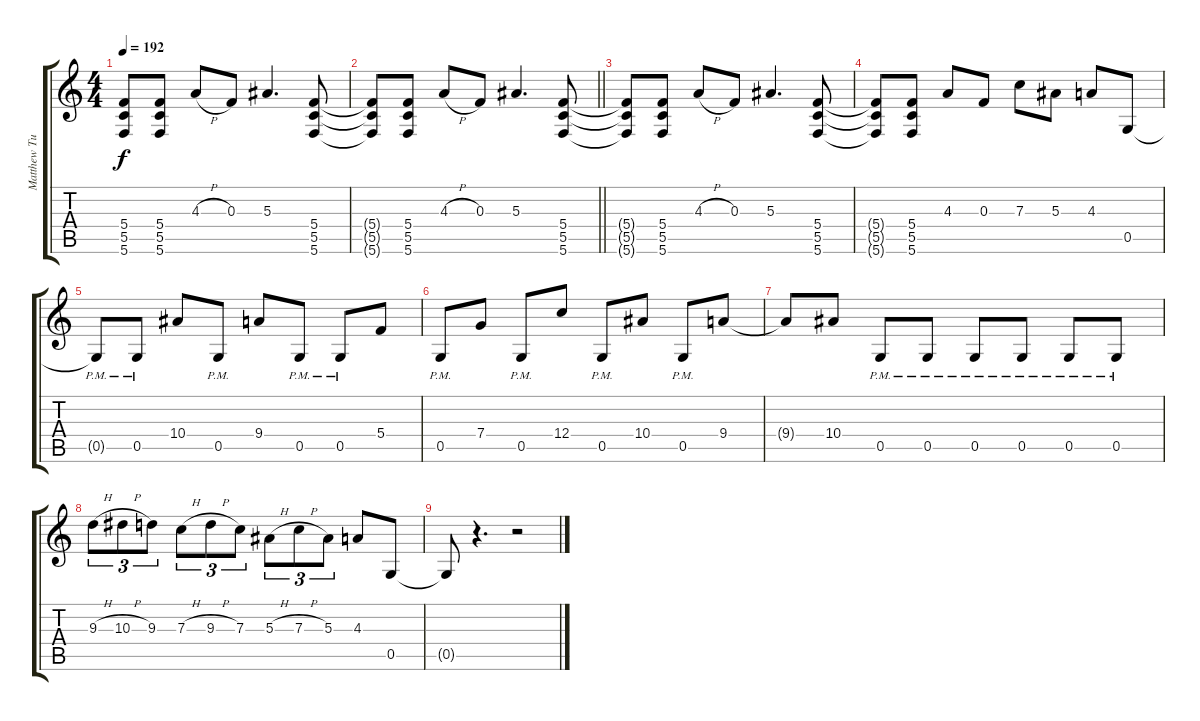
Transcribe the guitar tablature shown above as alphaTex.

\track ("Matthew Tuck" "Matthew Tu") {instrument overdrivenguitar}
\staff {score tabs}
\tuning (D4 A3 F3 C3 G2 C2) {hide}
\ts (4 4)
\tempo 192
\clef g2
\ks c
(5.4{t} 5.5{t} 5.6{t}).8{dy f} (5.4 5.5 5.6).8 4.3{h}.8 0.3.8 5.3.4{d} (5.4 5.5 5.6).8 |
\barLineRight lightlight
(5.4{t} 5.5{t} 5.6{t}).8 (5.4 5.5 5.6).8 4.3{h}.8 0.3.8 5.3.4{d} (5.4 5.5 5.6).8 |
(5.4{t} 5.5{t} 5.6{t}).8 (5.4 5.5 5.6).8 4.3{h}.8 0.3.8 5.3.4{d} (5.4 5.5 5.6).8 |
(5.4{t} 5.5{t} 5.6{t}).8 (5.4 5.5 5.6).8 4.3.8 0.3.8 7.3.8 5.3.8 4.3.8 0.5.8 |
0.5{pm t}.8 0.5{pm}.8 10.4.8 0.5{pm}.8 9.4.8 0.5{pm}.8 0.5{pm}.8 5.4.8 |
0.5{pm}.8 7.4.8 0.5{pm}.8 12.4.8 0.5{pm}.8 10.4.8 0.5{pm}.8 9.4.8 |
9.4{t}.8 10.4.8 0.5{pm}.8 0.5{pm}.8 0.5{pm}.8 0.5{pm}.8 0.5{pm}.8 0.5{pm}.8 |
9.3{h}.8{tu (3 2)} 10.3{h}.8{tu (3 2)} 9.3.8{tu (3 2)} 7.3{h}.8{tu (3 2)} 9.3{h}.8{tu (3 2)} 7.3.8{tu (3 2)} 5.3{h}.8{tu (3 2)} 7.3{h}.8{tu (3 2)} 5.3.8{tu (3 2)} 4.3.8 0.5.8 |
0.5{t}.8 r.4{d} r.2
